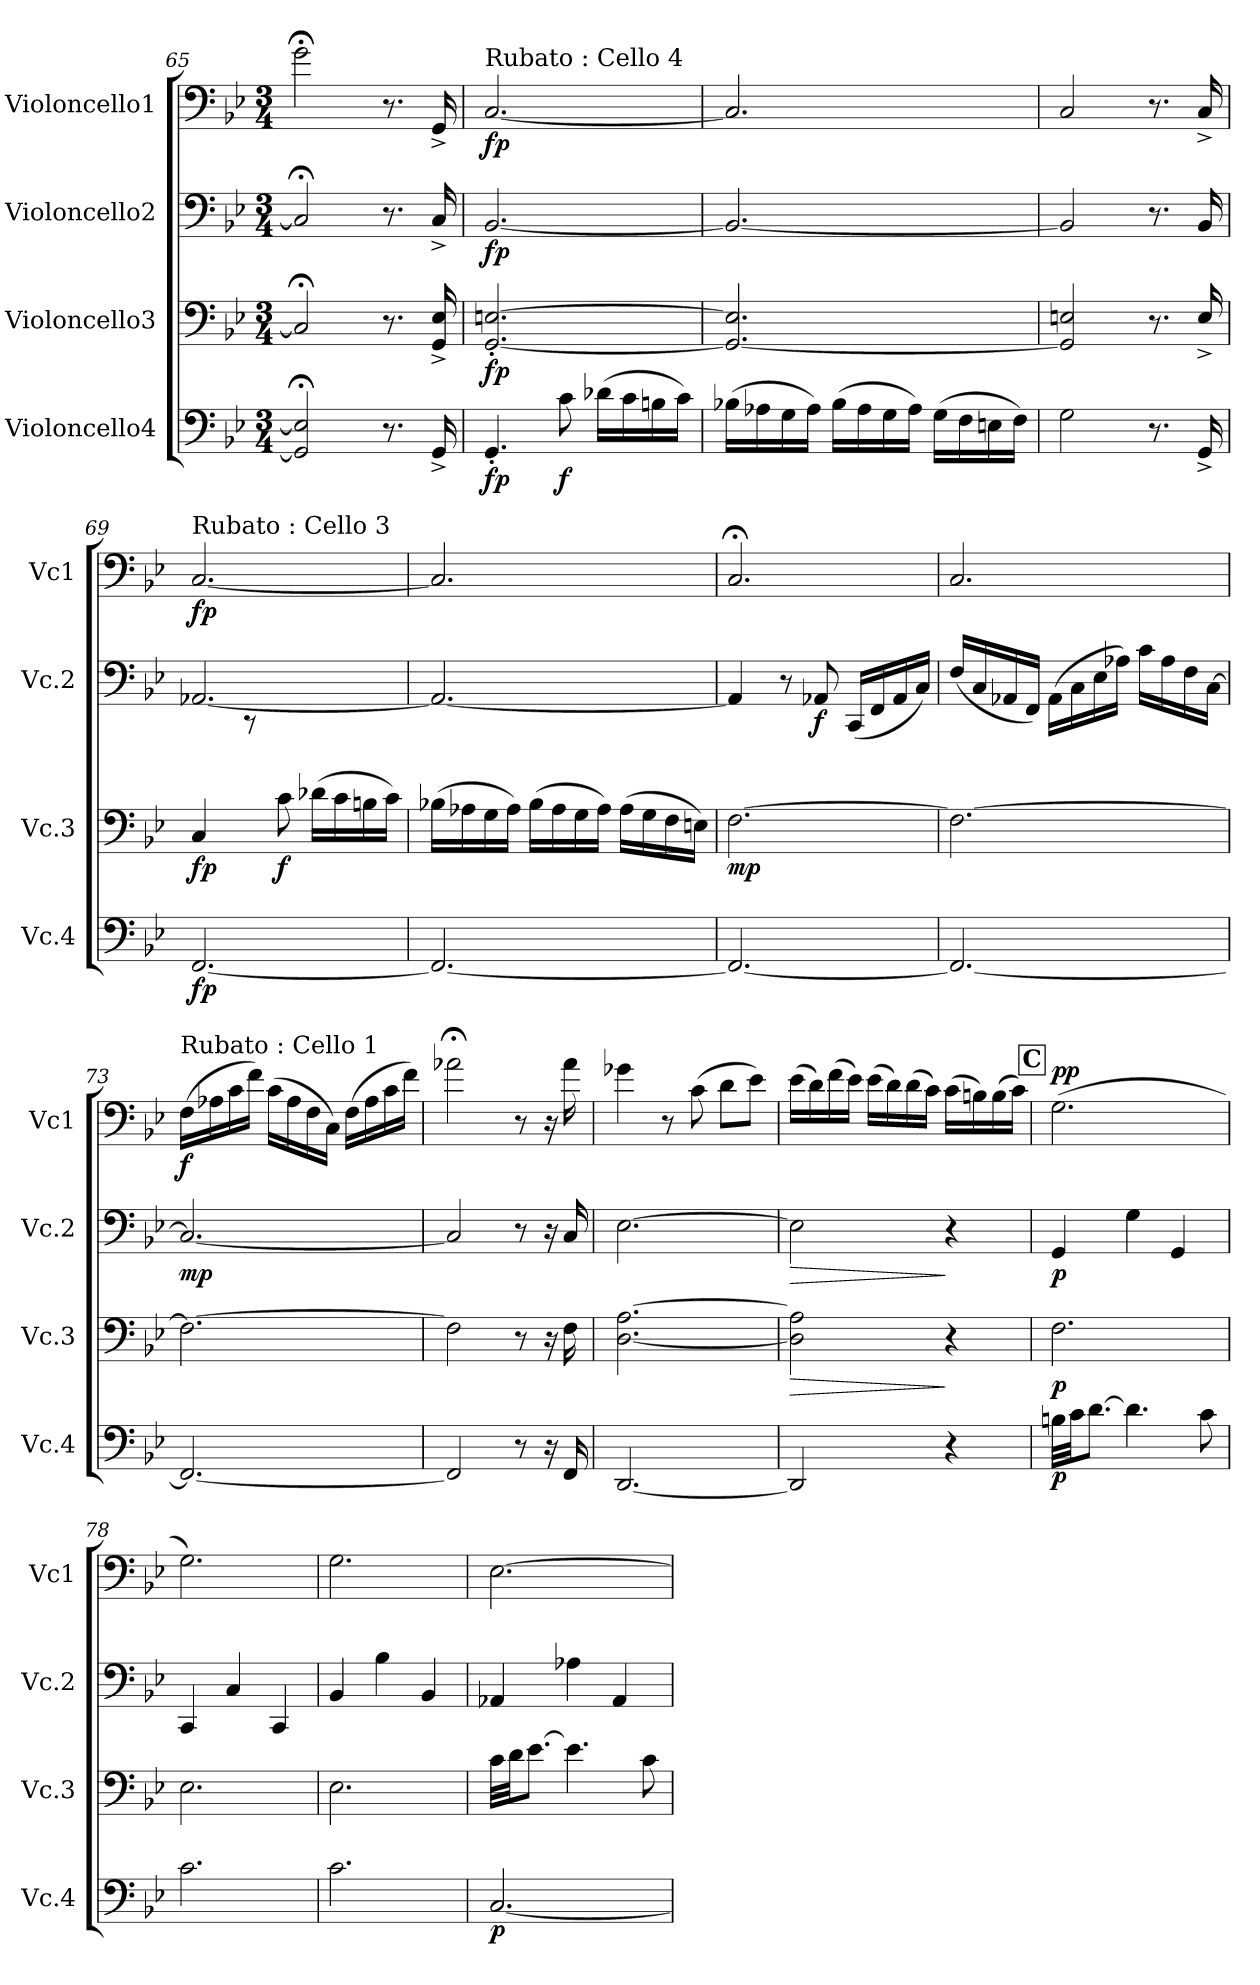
**kern	**dynam	**kern	**dynam	**kern	**dynam	**kern	**dynam
*part4	*part4	*part3	*part3	*part2	*part2	*part1	*part1
*staff4	*staff4	*staff3	*staff3	*staff2	*staff2	*staff1	*staff1
*I"Violoncello4	*	*I"Violoncello3	*	*I"Violoncello2	*	*I"Violoncello1	*
*I'Vc.4	*	*I'Vc.3	*	*I'Vc.2	*	*I'Vc1	*
*clefF4	*	*clefF4	*	*clefF4	*	*clefF4	*
*k[b-e-]	*	*k[b-e-]	*	*k[b-e-]	*	*k[b-e-]	*
*M3/4	*	*M3/4	*	*M3/4	*	*M3/4	*
=65	=65	=65	=65	=65	=65	=65	=65
2GG/];< 2E-/];<	.	2C;</]	.	2C;</]	.	2g;<\	.
8.r	.	8.r	.	8.r	.	8.r	.
16GG^/	.	16GG/^ 16E-/^	.	16C^/	.	16GG^/	.
=66	=66	=66	=66	=66	=66	=66	=66
!	!	!	!	!	!	!LO:TX:a:t=Rubato &colon; Cello 4	!
!	!LO:DY:b	!	!LO:DY:b	!	!LO:DY:b	!	!LO:DY:b
4.GG'/	fp	[2.GG/' [2.En/'	fp	[2.BB-/	fp	[2.C/	fp
!	!LO:DY:b	!	!	!	!	!	!
8c\	f	.	.	.	.	.	.
(>16d-X\LL	.	.	.	.	.	.	.
16c\	.	.	.	.	.	.	.
16Bn\	.	.	.	.	.	.	.
16c\JJ)	.	.	.	.	.	.	.
=67	=67	=67	=67	=67	=67	=67	=67
(>16B-X\LL	.	2.GG/_ 2.E/]	.	2.BB-/_	.	2.C/]	.
16A-X\	.	.	.	.	.	.	.
16G\	.	.	.	.	.	.	.
16A-\JJ)	.	.	.	.	.	.	.
(>16B-\LL	.	.	.	.	.	.	.
16A-\	.	.	.	.	.	.	.
16G\	.	.	.	.	.	.	.
16A-\JJ)	.	.	.	.	.	.	.
(>16G\LL	.	.	.	.	.	.	.
16F\	.	.	.	.	.	.	.
16En\	.	.	.	.	.	.	.
16F\JJ)	.	.	.	.	.	.	.
!!LO:LB:g=z
=68	=68	=68	=68	=68	=68	=68	=68
2G\	.	2GG/] 2En/	.	2BB-/]	.	2C/	.
8.r	.	8.r	.	8.r	.	8.r	.
16GG^/	.	16E^/	.	16BB-/	.	16C^/	.
=69	=69	=69	=69	=69	=69	=69	=69
!	!	!	!	!	!	!LO:TX:a:t=Rubato &colon; Cello 3	!
!	!LO:DY:b	!	!LO:DY:b	!	!	!	!LO:DY:b
[2.FF/	fp	4C/	fp	[2.AA-X/	.	[2.C/	fp
.	.	8rccc	.	.	.	.	.
!	!	!	!LO:DY:b	!	!	!	!
.	.	8c\	f	.	.	.	.
.	.	(>16d-X\LL	.	.	.	.	.
.	.	16c\	.	.	.	.	.
.	.	16Bn\	.	.	.	.	.
.	.	16c\JJ)	.	.	.	.	.
=70	=70	=70	=70	=70	=70	=70	=70
2.FF/_	.	(>16B-X\LL	.	2.AA-/_	.	2.C/]	.
.	.	16A-X\	.	.	.	.	.
.	.	16G\	.	.	.	.	.
.	.	16A-\JJ)	.	.	.	.	.
.	.	(>16B-\LL	.	.	.	.	.
.	.	16A-\	.	.	.	.	.
.	.	16G\	.	.	.	.	.
.	.	16A-\JJ)	.	.	.	.	.
.	.	(>16A-\LL	.	.	.	.	.
.	.	16G\	.	.	.	.	.
.	.	16F\	.	.	.	.	.
.	.	16En\JJ)	.	.	.	.	.
=71	=71	=71	=71	=71	=71	=71	=71
!	!	!	!LO:DY:b	!	!	!	!
2.FF/_	.	[2.F\	mp	4AA-/]	.	2.C;</	.
.	.	.	.	8r	.	.	.
!	!	!	!	!	!LO:DY:b	!	!
.	.	.	.	8AA-X/	f	.	.
.	.	.	.	(16CC/LL	.	.	.
.	.	.	.	16FF/	.	.	.
.	.	.	.	16AA-/	.	.	.
.	.	.	.	16C/JJ)	.	.	.
!!LO:LB:g=z
=72	=72	=72	=72	=72	=72	=72	=72
2.FF/_	.	2.F\_	.	(16F/LL	.	2.C/	.
.	.	.	.	16C/	.	.	.
.	.	.	.	16AA-X/	.	.	.
.	.	.	.	16FF/JJ)	.	.	.
.	.	.	.	(>16AA-\LL	.	.	.
.	.	.	.	16C\	.	.	.
.	.	.	.	16E-\	.	.	.
.	.	.	.	16A-X\JJ)	.	.	.
.	.	.	.	16c\LL	.	.	.
.	.	.	.	16A-\	.	.	.
.	.	.	.	16F\	.	.	.
.	.	.	.	[16C\JJ	.	.	.
=73	=73	=73	=73	=73	=73	=73	=73
!	!	!	!	!	!	!LO:TX:a:t=Rubato &colon; Cello 1	!
!	!	!	!	!	!LO:DY:b	!	!LO:DY:b
2.FF/_	.	2.F\_	.	2.C/_	mp	(>16F\LL	f
.	.	.	.	.	.	16A-X\	.
.	.	.	.	.	.	16c\	.
.	.	.	.	.	.	16f\JJ)	.
.	.	.	.	.	.	(>16c\LL	.
.	.	.	.	.	.	16A-\	.
.	.	.	.	.	.	16F\	.
.	.	.	.	.	.	16C\JJ)	.
.	.	.	.	.	.	(>16F\LL	.
.	.	.	.	.	.	16A-\	.
.	.	.	.	.	.	16c\	.
.	.	.	.	.	.	16f\JJ)	.
=74	=74	=74	=74	=74	=74	=74	=74
2FF/]	.	2F\]	.	2C/]	.	2a-X;<\	.
8r	.	8r	.	8r	.	8r	.
16r	.	16r	.	16r	.	16r	.
16FF/	.	16F\	.	16C/	.	16a-\	.
=75	=75	=75	=75	=75	=75	=75	=75
[2.DD/	.	[2.D\ [2.A\	.	[2.E-\	.	4g-X\	.
.	.	.	.	.	.	8r	.
.	.	.	.	.	.	(>8c\	.
.	.	.	.	.	.	8d\L	.
.	.	.	.	.	.	8e-\J)	.
!!LO:PB:g=z
=76	=76	=76	=76	=76	=76	=76	=76
!	!	!	!LO:HP:b	!	!LO:HP:b	!	!
2DD/]	.	2D\] 2A\]	>	2E-\]	>	(>16e-\LL	.
.	.	.	.	.	.	16d\)	.
.	.	.	.	.	.	(>16f\	.
.	.	.	.	.	.	16e-\JJ)	.
.	.	.	.	.	.	(>16e-\LL	.
.	.	.	.	.	.	16d\)	.
.	.	.	.	.	.	(>16d\	.
.	.	.	.	.	.	16c\JJ)	.
4r	.	4r	]	4r	]	(>16c\LL	.
.	.	.	.	.	.	16Bn\)	.
.	.	.	.	.	.	(>16B\	.
.	.	.	.	.	.	16c\JJ)	.
!!LO:REH:place=s1:a:B:fs=14:t=C
=77	=77	=77	=77	=77	=77	=77	=77
!	!LO:DY:b	!	!LO:DY:b	!	!LO:DY:b	!	!LO:DY:a
!	!	!	!	!	!	!	!LO:DY:n=1:b
32Bn\LLL	p	2.F\	p	4GG/	p	(2.G\	p p
32c\JJ	.	.	.	.	.	.	.
[8.d\J	.	.	.	.	.	.	.
4.d\]	.	.	.	4G\	.	.	.
.	.	.	.	4GG/	.	.	.
8c\	.	.	.	.	.	.	.
=78	=78	=78	=78	=78	=78	=78	=78
2.c\	.	2.E-\	.	4CC/	.	2.G\)	.
.	.	.	.	4C/	.	.	.
.	.	.	.	4CC/	.	.	.
=79	=79	=79	=79	=79	=79	=79	=79
2.c\	.	2.E-\	.	4BB-/	.	2.G\	.
.	.	.	.	4B-\	.	.	.
.	.	.	.	4BB-/	.	.	.
=80	=80	=80	=80	=80	=80	=80	=80
!	!LO:DY:b	!	!	!	!	!	!
[2.C/	p	32c\LLL	.	4AA-X/	.	[2.E-\	.
.	.	32d\JJ	.	.	.	.	.
.	.	[8.e-\J	.	.	.	.	.
.	.	4.e-\]	.	4A-X\	.	.	.
.	.	.	.	4AA-/	.	.	.
.	.	8c\	.	.	.	.	.
=	=	=	=	=	=	=	=
*-	*-	*-	*-	*-	*-	*-	*-
